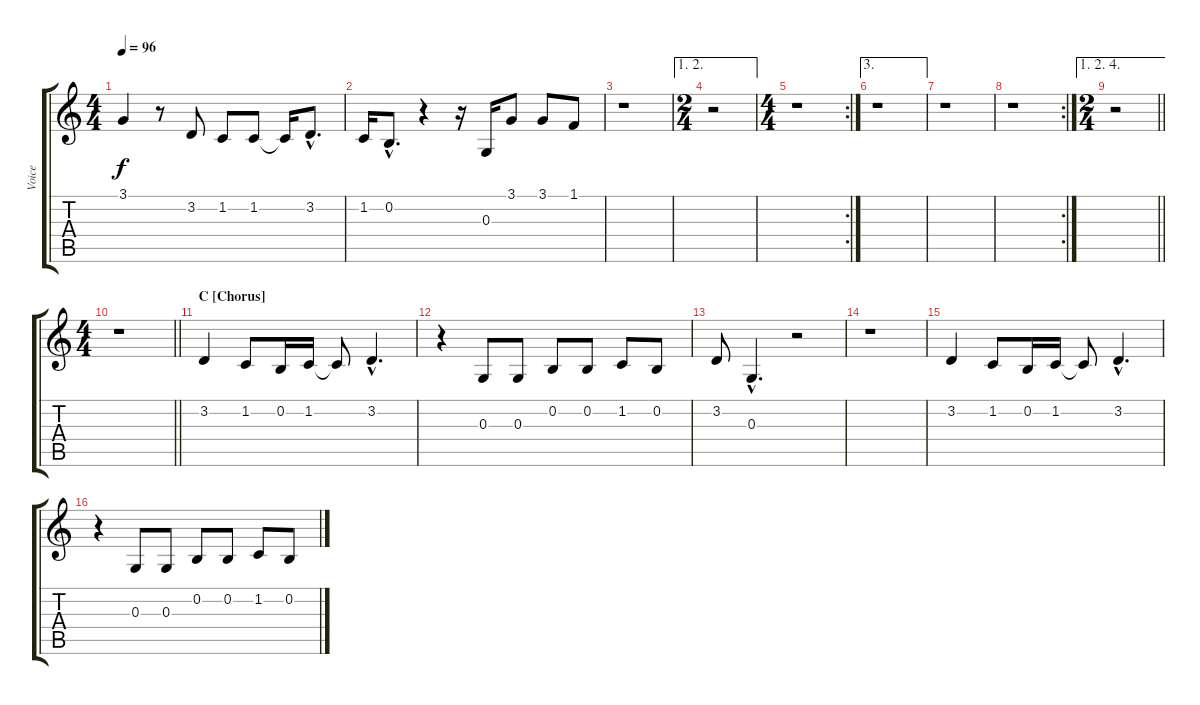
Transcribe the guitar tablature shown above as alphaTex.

\track ("Voice" "Voice") {instrument harmonica}
\staff {score tabs}
\tuning (E4 B3 G3 D3 A2 E2) {hide}
\ts (4 4)
\tempo 96
\clef g2
\ks c
3.1.4{dy f} r.8 3.2.8 1.2.8 1.2.8 1.2{t}.16 3.2{hac}.8{d} |
1.2.16 0.2{hac}.8{d} r.4 r.16 0.3.16 3.1.8 3.1.8 1.1.8 |
r.1 |
\ae (1 2)
\ts (2 4)
r.2 |
\rc 2
\ts (4 4)
r.1 |
\ae 3
r.1 |
r.1 |
\rc 2
r.1 |
\ae (1 2 4)
\ts (2 4)
\barLineRight lightlight
r.2 |
\ts (4 4)
\barLineRight lightlight
r.1 |
\section ("" "C [Chorus]")
3.2.4 1.2.8 0.2.16 1.2.16 1.2{t}.8 3.2{hac}.4{d} |
r.4 0.3.8 0.3.8 0.2.8 0.2.8 1.2.8 0.2.8 |
3.2.8 0.3{hac}.4{d} r.2 |
r.1 |
3.2.4 1.2.8 0.2.16 1.2.16 1.2{t}.8 3.2{hac}.4{d} |
r.4 0.3.8 0.3.8 0.2.8 0.2.8 1.2.8 0.2.8
